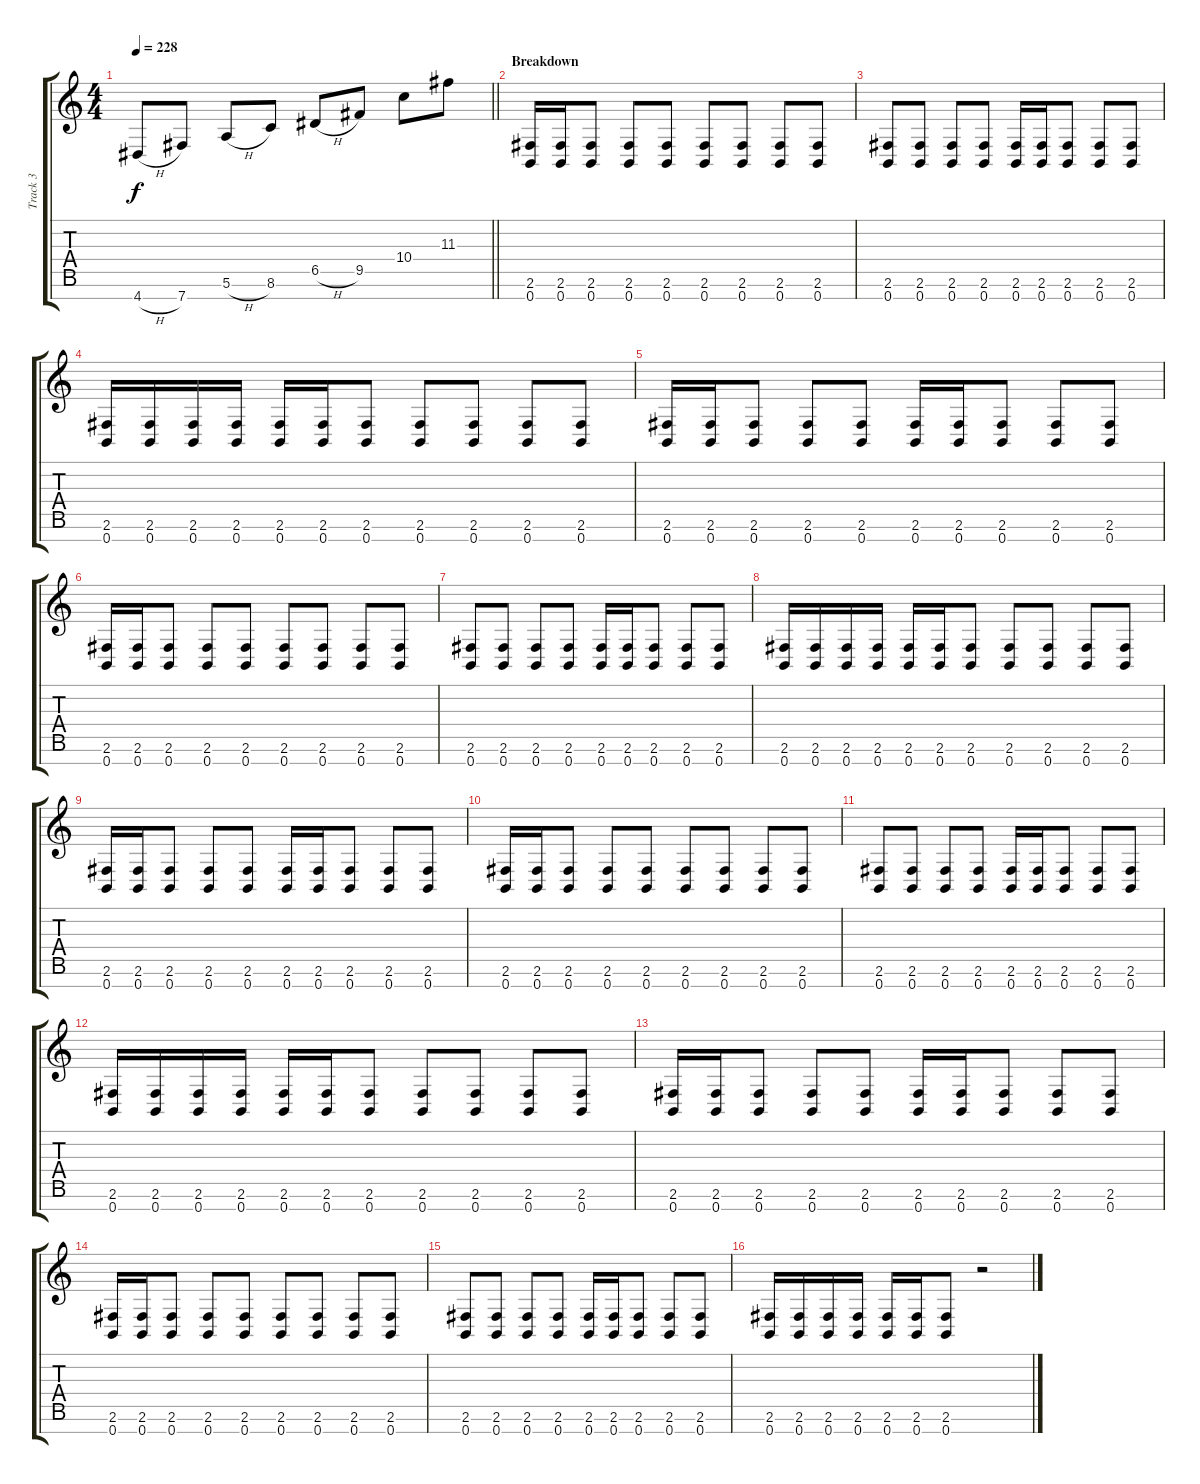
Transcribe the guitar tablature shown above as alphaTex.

\track ("Track 3" "Track 3") {instrument distortionguitar}
\staff {score tabs}
\tuning (E4 B3 G3 D3 A2 E2 B1) {hide}
\ts (4 4)
\tempo 228
\clef g2
\barLineRight lightlight
\ks c
4.7{h}.8{dy f} 7.7.8 5.6{h}.8 8.6.8 6.5{h}.8 9.5.8 10.4.8 11.3.8 |
\section ("" "Breakdown")
(2.6 0.7).16 (2.6 0.7).16 (2.6 0.7).8 (2.6 0.7).8 (2.6 0.7).8 (2.6 0.7).8 (2.6 0.7).8 (2.6 0.7).8 (2.6 0.7).8 |
(2.6 0.7).8 (2.6 0.7).8 (2.6 0.7).8 (2.6 0.7).8 (2.6 0.7).16 (2.6 0.7).16 (2.6 0.7).8 (2.6 0.7).8 (2.6 0.7).8 |
(2.6 0.7).16 (2.6 0.7).16 (2.6 0.7).16 (2.6 0.7).16 (2.6 0.7).16 (2.6 0.7).16 (2.6 0.7).8 (2.6 0.7).8 (2.6 0.7).8 (2.6 0.7).8 (2.6 0.7).8 |
(2.6 0.7).16 (2.6 0.7).16 (2.6 0.7).8 (2.6 0.7).8 (2.6 0.7).8 (2.6 0.7).16 (2.6 0.7).16 (2.6 0.7).8 (2.6 0.7).8 (2.6 0.7).8 |
(2.6 0.7).16 (2.6 0.7).16 (2.6 0.7).8 (2.6 0.7).8 (2.6 0.7).8 (2.6 0.7).8 (2.6 0.7).8 (2.6 0.7).8 (2.6 0.7).8 |
(2.6 0.7).8 (2.6 0.7).8 (2.6 0.7).8 (2.6 0.7).8 (2.6 0.7).16 (2.6 0.7).16 (2.6 0.7).8 (2.6 0.7).8 (2.6 0.7).8 |
(2.6 0.7).16 (2.6 0.7).16 (2.6 0.7).16 (2.6 0.7).16 (2.6 0.7).16 (2.6 0.7).16 (2.6 0.7).8 (2.6 0.7).8 (2.6 0.7).8 (2.6 0.7).8 (2.6 0.7).8 |
(2.6 0.7).16 (2.6 0.7).16 (2.6 0.7).8 (2.6 0.7).8 (2.6 0.7).8 (2.6 0.7).16 (2.6 0.7).16 (2.6 0.7).8 (2.6 0.7).8 (2.6 0.7).8 |
(2.6 0.7).16 (2.6 0.7).16 (2.6 0.7).8 (2.6 0.7).8 (2.6 0.7).8 (2.6 0.7).8 (2.6 0.7).8 (2.6 0.7).8 (2.6 0.7).8 |
(2.6 0.7).8 (2.6 0.7).8 (2.6 0.7).8 (2.6 0.7).8 (2.6 0.7).16 (2.6 0.7).16 (2.6 0.7).8 (2.6 0.7).8 (2.6 0.7).8 |
(2.6 0.7).16 (2.6 0.7).16 (2.6 0.7).16 (2.6 0.7).16 (2.6 0.7).16 (2.6 0.7).16 (2.6 0.7).8 (2.6 0.7).8 (2.6 0.7).8 (2.6 0.7).8 (2.6 0.7).8 |
(2.6 0.7).16 (2.6 0.7).16 (2.6 0.7).8 (2.6 0.7).8 (2.6 0.7).8 (2.6 0.7).16 (2.6 0.7).16 (2.6 0.7).8 (2.6 0.7).8 (2.6 0.7).8 |
(2.6 0.7).16 (2.6 0.7).16 (2.6 0.7).8 (2.6 0.7).8 (2.6 0.7).8 (2.6 0.7).8 (2.6 0.7).8 (2.6 0.7).8 (2.6 0.7).8 |
(2.6 0.7).8 (2.6 0.7).8 (2.6 0.7).8 (2.6 0.7).8 (2.6 0.7).16 (2.6 0.7).16 (2.6 0.7).8 (2.6 0.7).8 (2.6 0.7).8 |
(2.6 0.7).16 (2.6 0.7).16 (2.6 0.7).16 (2.6 0.7).16 (2.6 0.7).16 (2.6 0.7).16 (2.6 0.7).8 r.2
